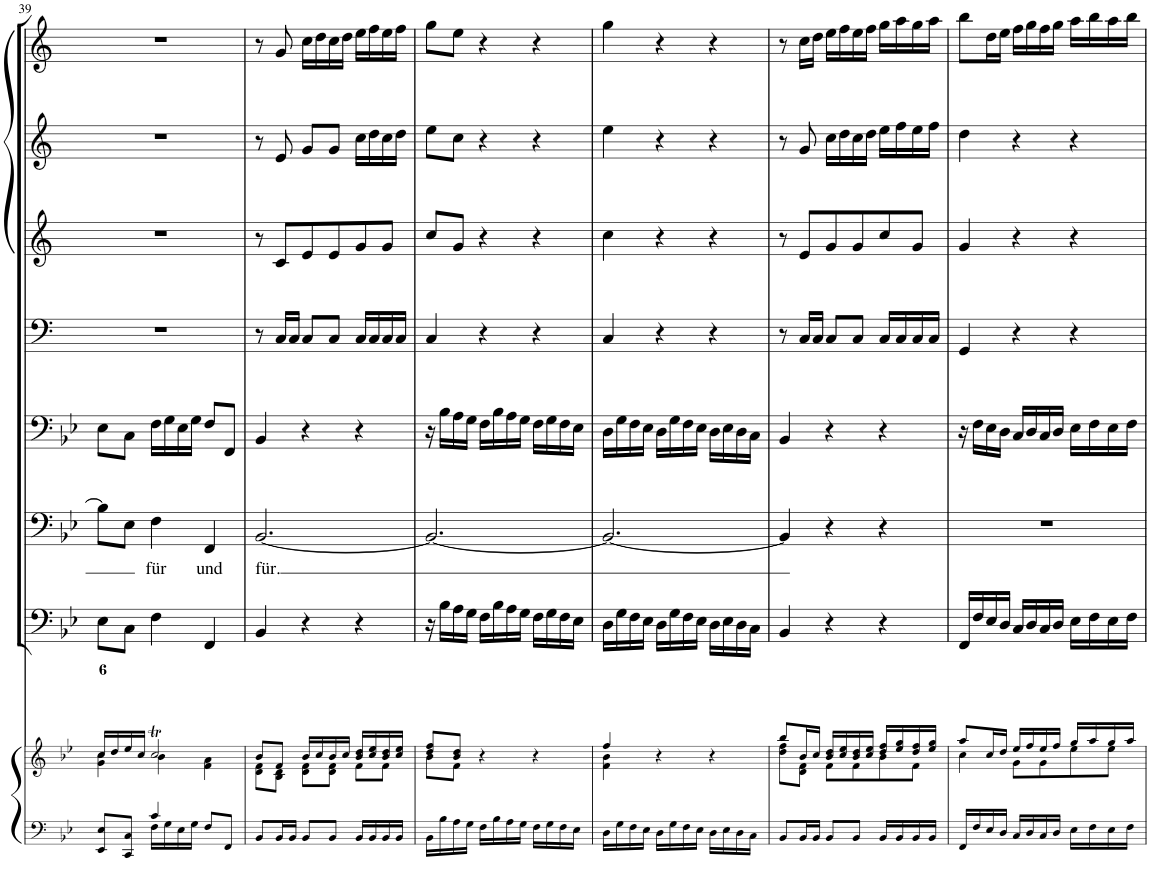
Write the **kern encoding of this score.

**kern	**kern	**kern	**kern	**text	**kern	**kern	**kern	**kern	**kern
*part8	*part8	*part7	*part6	*part6	*part5	*part4	*part3	*part2	*part1
*staff9	*staff8	*staff7	*staff6	*staff6	*staff5	*staff4	*staff3	*staff2	*staff1
*I"Piano reduction	*	*I"Continuo	*I"Basso	*	*I"Fagotto	*I"Timpani	*I"Corno da caccia III	*I"Corno da caccia II	*I"Corno da caccia I
*I'Pno	*	*	*	*	*	*I'Timp	*	*	*
!!LO:PB:g=z
*clefF4	*clefG2	*clefF4	*clefF4	*	*clefF4	*clefF4	*clefG2	*clefG2	*clefG2
*	*	*	*	*	*	*Trd1c2	*Trd8c14	*Trd8c14	*Trd8c14
*k[b-e-]	*k[b-e-]	*k[b-e-]	*k[b-e-]	*	*k[b-e-]	*k[]	*k[]	*k[]	*k[]
*M3/4	*M3/4	*M3/4	*M3/4	*	*M3/4	*M3/4	*M3/4	*M3/4	*M3/4
=39	=39	=39	=39	=39	=39	=39	=39	=39	=39
*^	*^	*	*	*	*	*	*	*	*
8EE-/ 8E-/L	4ryy	16cc/LL	4g\ 4cc\	8E-\L	8B-\L]	.	8E-\L	2.r	2.r	2.r	2.r
.	.	16dd/	.	.	.	.	.	.	.	.	.
8CC/ 8C/J	.	16ee-/	.	8C\J	8E-\J	.	8C\J	.	.	.	.
.	.	16cc/JJ	.	.	.	.	.	.	.	.	.
!	!	!	!	!	!	!LO:LY:b	!	!	!	!	!
4c/	16F\LL	2ccT/	4b-\	4F\	4F\	für	16F\LL	.	.	.	.
.	16G\	.	.	.	.	.	16G\	.	.	.	.
.	16E-\	.	.	.	.	.	16E-\	.	.	.	.
.	16G\JJ	.	.	.	.	.	16G\JJ	.	.	.	.
!	!	!	!	!	!	!LO:LY:b	!	!	!	!	!
8F/L	4ryy	.	4f\ 4a\	4FF/	4FF/	und	8F/L	.	.	.	.
8FF/J	.	.	.	.	.	.	8FF/J	.	.	.	.
*v	*v	*	*	*	*	*	*	*	*	*	*
=40	=40	=40	=40	=40	=40	=40	=40	=40	=40	=40
!	!	!	!	!	!LO:LY:b	!	!	!	!	!
8BB-/L	8b-/L	8d\ 8f\L	4BB-/	[2.BB-/	für.	4BB-/	8r	8r	8r	8r
16BB-/L	8f/J	8B-\ 8d\J	.	.	.	.	16C/LL	8c/L	8e/	8g/
16BB-/JJ	.	.	.	.	.	.	16C/JJ	.	.	.
8BB-/L	16b-/LL	8d\ 8f\L	4r	.	.	4r	8C/L	8e/	8g/L	16cc\LL
.	16cc/	.	.	.	.	.	.	.	.	16dd\
8BB-/J	16b-/	8d\ 8f\J	.	.	.	.	8C/J	8e/	8g/J	16cc\
.	16cc/JJ	.	.	.	.	.	.	.	.	16dd\JJ
16BB-/LL	16b-/ 16dd/LL	8f\L	4r	.	.	4r	16C/LL	8g/	16cc\LL	16ee\LL
16BB-/	16cc/ 16ee-/	.	.	.	.	.	16C/	.	16dd\	16ff\
16BB-/	16b-/ 16dd/	8f\J	.	.	.	.	16C/	8g/J	16cc\	16ee\
16BB-/JJ	16cc/ 16ee-/JJ	.	.	.	.	.	16C/JJ	.	16dd\JJ	16ff\JJ
=41	=41	=41	=41	=41	=41	=41	=41	=41	=41	=41
16BB-\LL	8dd/ 8ff/L	8b-\L	16r	2.BB-/_	.	16r	4C/	8cc/L	8ee\L	8gg\L
16B-\	.	.	16B-\LL	.	.	16B-\LL	.	.	.	.
16A\	8b-/ 8dd/J	8f\J	16A\	.	.	16A\	.	8g/J	8cc\J	8ee\J
16G\JJ	.	.	16G\JJ	.	.	16G\JJ	.	.	.	.
16F\LL	4r	4ryy	16F\LL	.	.	16F\LL	4r	4r	4r	4r
16B-\	.	.	16B-\	.	.	16B-\	.	.	.	.
16A\	.	.	16A\	.	.	16A\	.	.	.	.
16G\JJ	.	.	16G\JJ	.	.	16G\JJ	.	.	.	.
16F\LL	4r	4ryy	16F\LL	.	.	16F\LL	4r	4r	4r	4r
16G\	.	.	16G\	.	.	16G\	.	.	.	.
16F\	.	.	16F\	.	.	16F\	.	.	.	.
16E-\JJ	.	.	16E-\JJ	.	.	16E-\JJ	.	.	.	.
=42	=42	=42	=42	=42	=42	=42	=42	=42	=42	=42
16D\LL	4ff/	4f\ 4b-\	16D\LL	2.BB-/_	.	16D\LL	4C/	4cc\	4ee\	4gg\
16G\	.	.	16G\	.	.	16G\	.	.	.	.
16F\	.	.	16F\	.	.	16F\	.	.	.	.
16E-\JJ	.	.	16E-\JJ	.	.	16E-\JJ	.	.	.	.
16D\LL	4r	4ryy	16D\LL	.	.	16D\LL	4r	4r	4r	4r
16G\	.	.	16G\	.	.	16G\	.	.	.	.
16F\	.	.	16F\	.	.	16F\	.	.	.	.
16E-\JJ	.	.	16E-\JJ	.	.	16E-\JJ	.	.	.	.
16D\LL	4r	4ryy	16D\LL	.	.	16D\LL	4r	4r	4r	4r
16E-\	.	.	16E-\	.	.	16E-\	.	.	.	.
16D\	.	.	16D\	.	.	16D\	.	.	.	.
16C\JJ	.	.	16C\JJ	.	.	16C\JJ	.	.	.	.
=43	=43	=43	=43	=43	=43	=43	=43	=43	=43	=43
8BB-/L	8bb-/L	8dd\ 8ff\L	4BB-/	4BB-/]	.	4BB-/	8r	8r	8r	8r
16BB-/L	16b-/L	8d\ 8f\J	.	.	.	.	16C/LL	8e/L	8g/	16cc\LL
16BB-/JJ	16cc/JJ	.	.	.	.	.	16C/JJ	.	.	16dd\JJ
8BB-/L	16b-/ 16dd/LL	8f\L	4r	4r	.	4r	8C/L	8g/	16cc\LL	16ee\LL
.	16cc/ 16ee-/	.	.	.	.	.	.	.	16dd\	16ff\
8BB-/J	16b-/ 16dd/	8f\	.	.	.	.	8C/J	8g/	16cc\	16ee\
.	16cc/ 16ee-/JJ	.	.	.	.	.	.	.	16dd\JJ	16ff\JJ
16BB-/LL	16dd/ 16ff/LL	8b-\	4r	4r	.	4r	16C/LL	8cc/	16ee\LL	16gg\LL
16BB-/	16ee-/ 16gg/	.	.	.	.	.	16C/	.	16ff\	16aa\
16BB-/	16dd/ 16ff/	8f\J	.	.	.	.	16C/	8g/J	16ee\	16gg\
16BB-/JJ	16ee-/ 16gg/JJ	.	.	.	.	.	16C/JJ	.	16ff\JJ	16aa\JJ
=44	=44	=44	=44	=44	=44	=44	=44	=44	=44	=44
16FF/LL	8aa/L	4cc\	16FF/LL	2.r	.	16r	4GG/	4g/	4dd\	8bb\L
16F/	.	.	16F/	.	.	16F\LL	.	.	.	.
16E-/	16cc/L	.	16E-/	.	.	16E-\	.	.	.	16dd\L
16D/JJ	16dd/JJ	.	16D/JJ	.	.	16D\JJ	.	.	.	16ee\JJ
16C/LL	16ee-/LL	8g\L	16C/LL	.	.	16C/LL	4r	4r	4r	16ff\LL
16D/	16ff/	.	16D/	.	.	16D/	.	.	.	16gg\
16C/	16ee-/	8g\	16C/	.	.	16C/	.	.	.	16ff\
16D/JJ	16ff/JJ	.	16D/JJ	.	.	16D/JJ	.	.	.	16gg\JJ
16E-\LL	16gg/LL	8ee-\	16E-\LL	.	.	16E-\LL	4r	4r	4r	16aa\LL
16F\	16aa/	.	16F\	.	.	16F\	.	.	.	16bb\
16E-\	16gg/	8ee-\J	16E-\	.	.	16E-\	.	.	.	16aa\
16F\JJ	16aa/JJ	.	16F\JJ	.	.	16F\JJ	.	.	.	16bb\JJ
*	*v	*v	*	*	*	*	*	*	*	*
=	=	=	=	=	=	=	=	=	=
*-	*-	*-	*-	*-	*-	*-	*-	*-	*-
